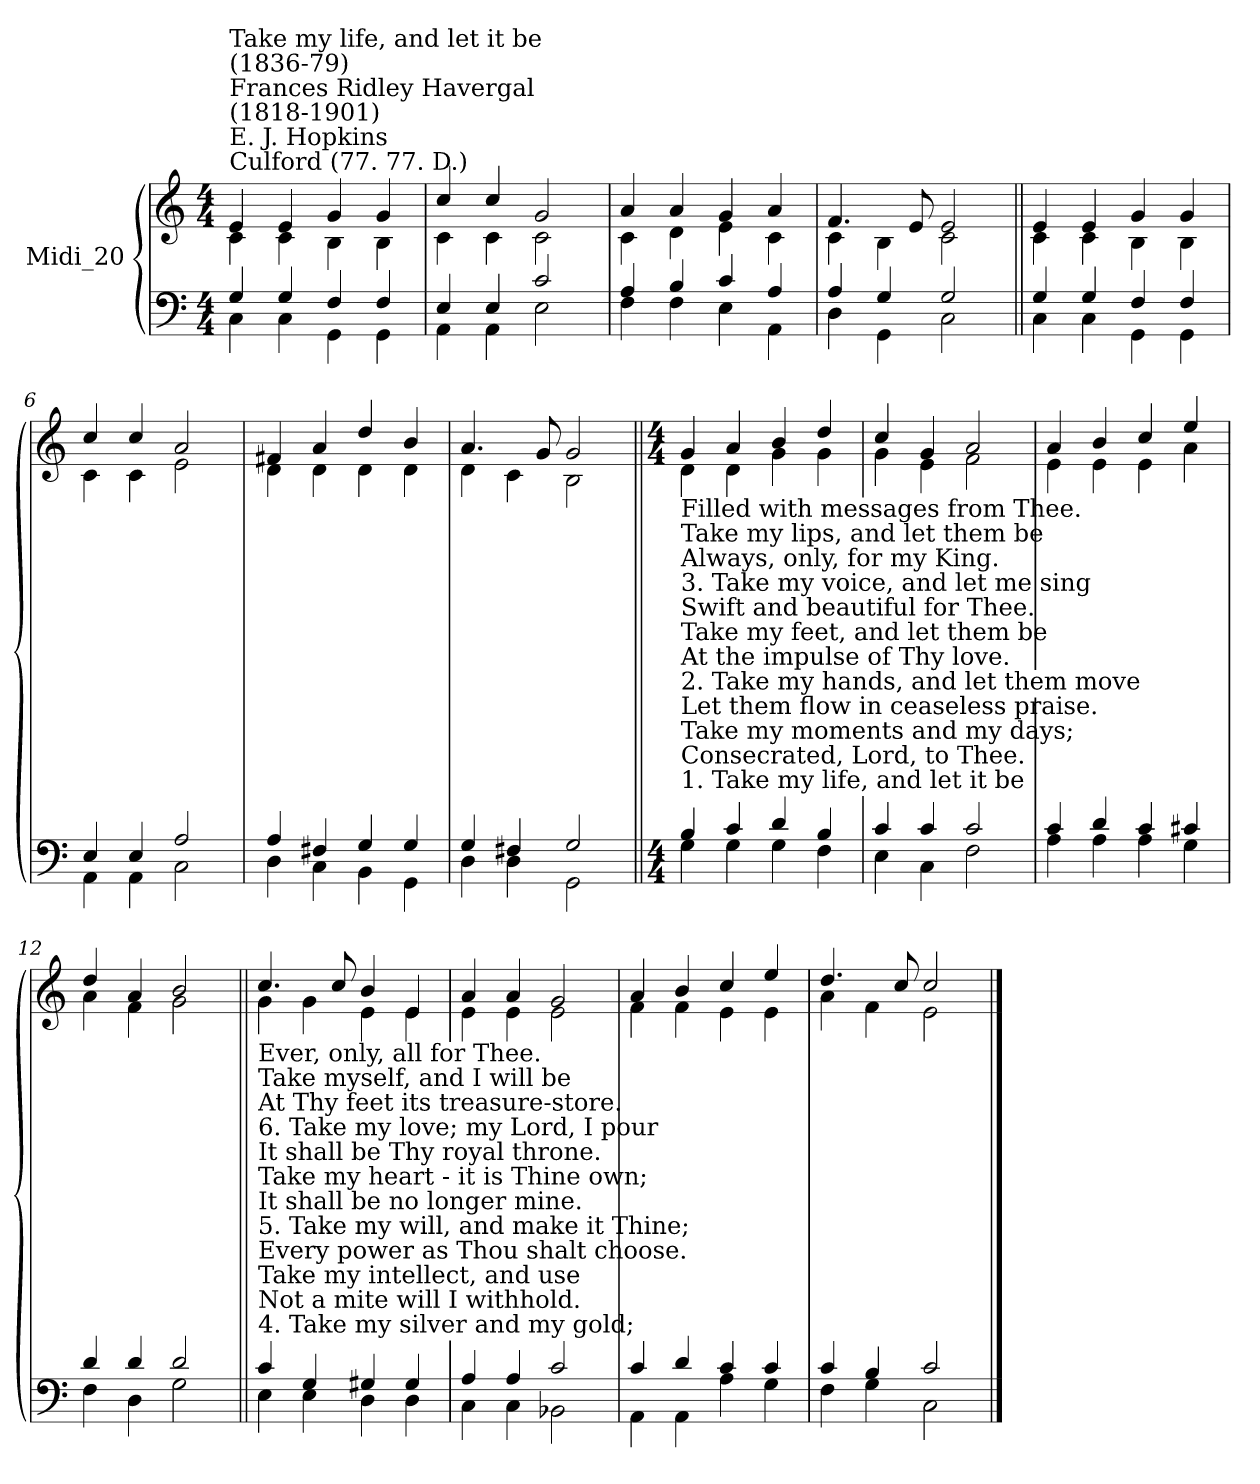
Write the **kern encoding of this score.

**kern	**kern
*part2	*part1
*staff2	*staff1
*I"Midi_20	*I"Midi_20
*clefF4	*clefG2
*k[]	*k[]
*M4/4	*M4/4
*MM100	*MM100
=1	=1
*^	*^
!	!	!LO:TX:a:t=Culford (77. 77. D.)	!
!	!	!LO:TX:a:t=E. J. Hopkins	!
!	!	!LO:TX:a:t=(1818-1901)	!
!	!	!LO:TX:a:t=Frances Ridley Havergal	!
!	!	!LO:TX:a:t=(1836-79)	!
!	!	!LO:TX:a:t=Take my life, and let it be	!
4G/	4C\	4e/	4c\
4G/	4C\	4e/	4c\
4F/	4GG\	4g/	4B\
4F/	4GG\	4g/	4B\
=2	=2	=2	=2
4E/	4AA\	4cc/	4c\
4E/	4AA\	4cc/	4c\
2c/	2E\	2g/	2c\
=3	=3	=3	=3
4A/	4F\	4a/	4c\
4B/	4F\	4a/	4d\
4c/	4E\	4g/	4e\
4A/	4AA\	4a/	4c\
=4	=4	=4	=4
4A/	4D\	4.f/	4c\
4G/	4GG\	.	4B\
.	.	8e/	.
2G/	2C\	2e/	2c\
=5||	=5||	=5||	=5||
4G/	4C\	4e/	4c\
4G/	4C\	4e/	4c\
4F/	4GG\	4g/	4B\
4F/	4GG\	4g/	4B\
=6	=6	=6	=6
4E/	4AA\	4cc/	4c\
4E/	4AA\	4cc/	4c\
2A/	2C\	2a/	2e\
=7	=7	=7	=7
4A/	4D\	4f#X/	4d\
4F#X/	4C\	4a/	4d\
4G/	4BB\	4dd/	4d\
4G/	4GG\	4b/	4d\
=8	=8	=8	=8
4G/	4D\	4.a/	4d\
4F#X/	4D\	.	4c\
.	.	8g/	.
2G/	2GG\	2g/	2B\
!!LO:LB:g=z	!!
=9||	=9||	=9||	=9||
*M4/4	*	*M4/4	*
!LO:TX:a:t=1. Take my life, and let it be	!	!	!
!LO:TX:a:t=Consecrated, Lord, to Thee.	!	!	!
!LO:TX:a:t=Take my moments and my days;	!	!	!
!LO:TX:a:t=Let them flow in ceaseless praise.	!	!	!
!LO:TX:a:t=2. Take my hands, and let them move	!	!	!
!LO:TX:a:t=At the impulse of Thy love.	!	!	!
!LO:TX:a:t=Take my feet, and let them be	!	!	!
!LO:TX:a:t=Swift and beautiful for Thee.	!	!	!
!LO:TX:a:t=3. Take my voice, and let me sing	!	!	!
!LO:TX:a:t=Always, only, for my King.	!	!	!
!LO:TX:a:t=Take my lips, and let them be	!	!	!
!LO:TX:a:t=Filled with messages from Thee.	!	!	!
4B/	4G\	4g/	4d\
4c/	4G\	4a/	4d\
4d/	4G\	4b/	4g\
4B/	4F\	4dd/	4g\
=10	=10	=10	=10
4c/	4E\	4cc/	4g\
4c/	4C\	4g/	4e\
2c/	2F\	2a/	2f\
=11	=11	=11	=11
4c/	4A\	4a/	4e\
4d/	4A\	4b/	4e\
4c/	4A\	4cc/	4e\
4c#X/	4G\	4ee/	4a\
=12	=12	=12	=12
4d/	4F\	4dd/	4a\
4d/	4D\	4a/	4f\
2d/	2G\	2b/	2g\
=13||	=13||	=13||	=13||
!LO:TX:a:t=4. Take my silver and my gold;	!	!	!
!LO:TX:a:t=Not a mite will I withhold.	!	!	!
!LO:TX:a:t=Take my intellect, and use	!	!	!
!LO:TX:a:t=Every power as Thou shalt choose.	!	!	!
!LO:TX:a:t=5. Take my will, and make it Thine;	!	!	!
!LO:TX:a:t=It shall be no longer mine.	!	!	!
!LO:TX:a:t=Take my heart - it is Thine own;	!	!	!
!LO:TX:a:t=It shall be Thy royal throne.	!	!	!
!LO:TX:a:t=6. Take my love; my Lord, I pour	!	!	!
!LO:TX:a:t=At Thy feet its treasure-store.	!	!	!
!LO:TX:a:t=Take myself, and I will be	!	!	!
!LO:TX:a:t=Ever, only, all for Thee.	!	!	!
4c/	4E\	4.cc/	4g\
4G/	4E\	.	4g\
.	.	8cc/	.
4G#X/	4D\	4b/	4e\
4G#/	4D\	4e/	4e\
=14	=14	=14	=14
4A/	4C\	4a/	4e\
4A/	4C\	4a/	4e\
2c/	2BB-X\	2g/	2e\
=15	=15	=15	=15
4c/	4AA\	4a/	4f\
4d/	4AA\	4b/	4f\
4c/	4A\	4cc/	4e\
4c/	4G\	4ee/	4e\
=16	=16	=16	=16
4c/	4F\	4.dd/	4a\
4B/	4G\	.	4f\
.	.	8cc/	.
2c/	2C\	2cc/	2e\
*v	*v	*	*
*	*v	*v
==	==
*-	*-
